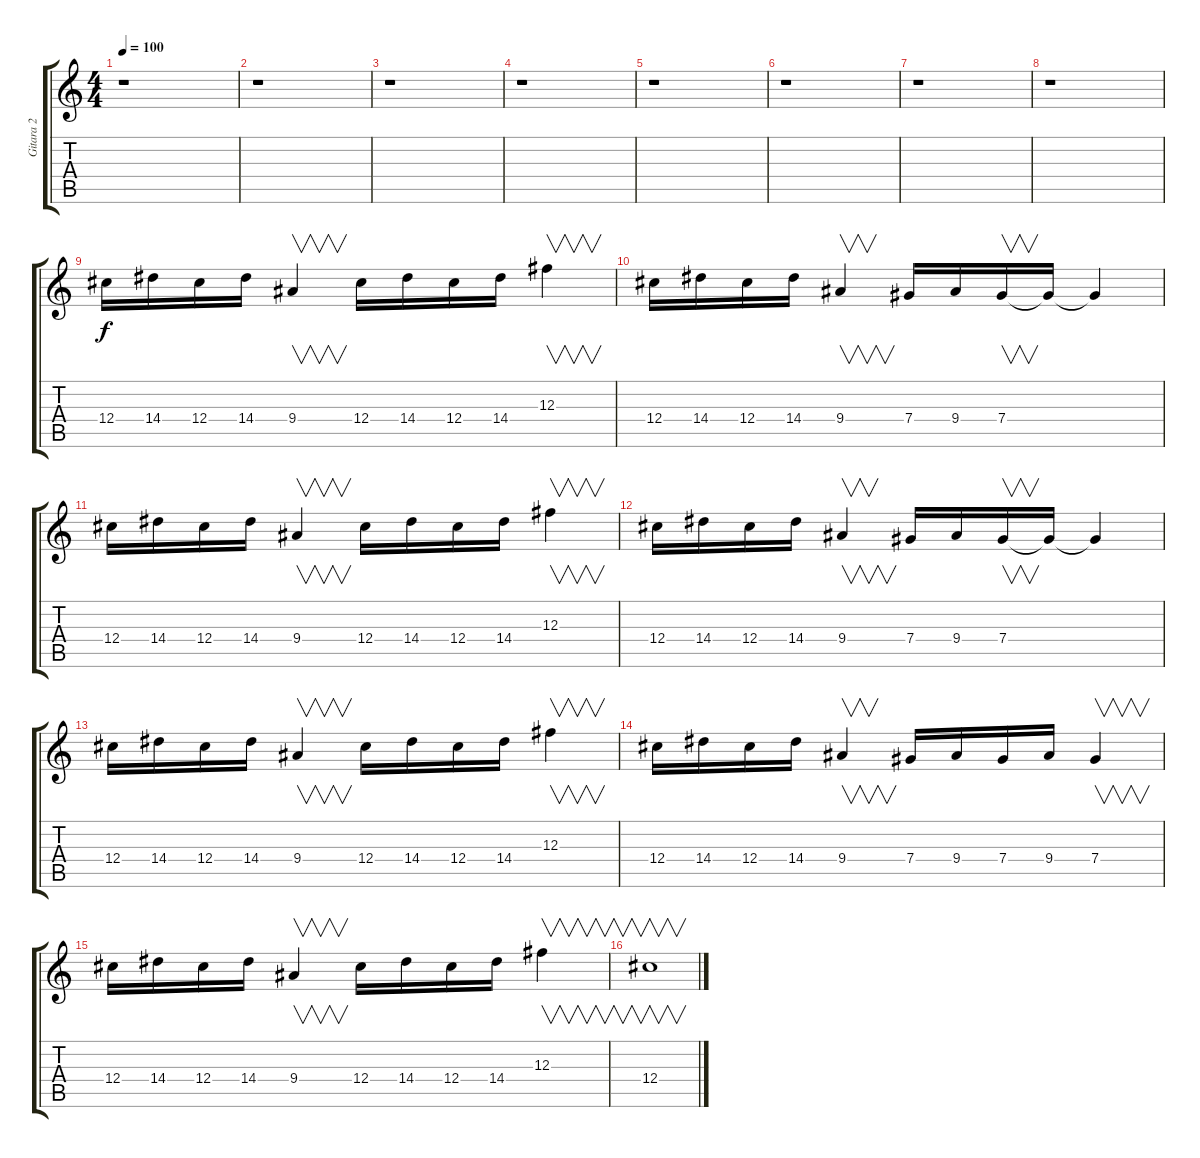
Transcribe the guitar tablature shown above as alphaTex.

\track ("Gitara 2" "Gitara 2") {instrument distortionguitar}
\staff {score tabs}
\tuning (Eb4 Bb3 Gb3 Db3 Ab2 Eb2) {hide}
\ts (4 4)
\tempo 100
\clef g2
\ks c
r.1{dy f instrument distortionguitar} |
r.1 |
r.1 |
r.1 |
r.1 |
r.1 |
r.1 |
r.1 |
12.4.16 14.4.16 12.4.16 14.4.16 9.4.4{v} 12.4.16 14.4.16 12.4.16 14.4.16 12.3.4{v} |
12.4.16 14.4.16 12.4.16 14.4.16 9.4.4{v} 7.4.16 9.4.16 7.4.16{v} 7.4{t}.16 7.4{t}.4 |
12.4.16 14.4.16 12.4.16 14.4.16 9.4.4{v} 12.4.16 14.4.16 12.4.16 14.4.16 12.3.4{v} |
12.4.16 14.4.16 12.4.16 14.4.16 9.4.4{v} 7.4.16 9.4.16 7.4.16{v} 7.4{t}.16 7.4{t}.4 |
12.4.16 14.4.16 12.4.16 14.4.16 9.4.4{v} 12.4.16 14.4.16 12.4.16 14.4.16 12.3.4{v} |
12.4.16 14.4.16 12.4.16 14.4.16 9.4.4{v} 7.4.16 9.4.16 7.4.16 9.4.16 7.4.4{v} |
12.4.16 14.4.16 12.4.16 14.4.16 9.4.4{v} 12.4.16 14.4.16 12.4.16 14.4.16 12.3.4{v} |
12.4.1{v}
